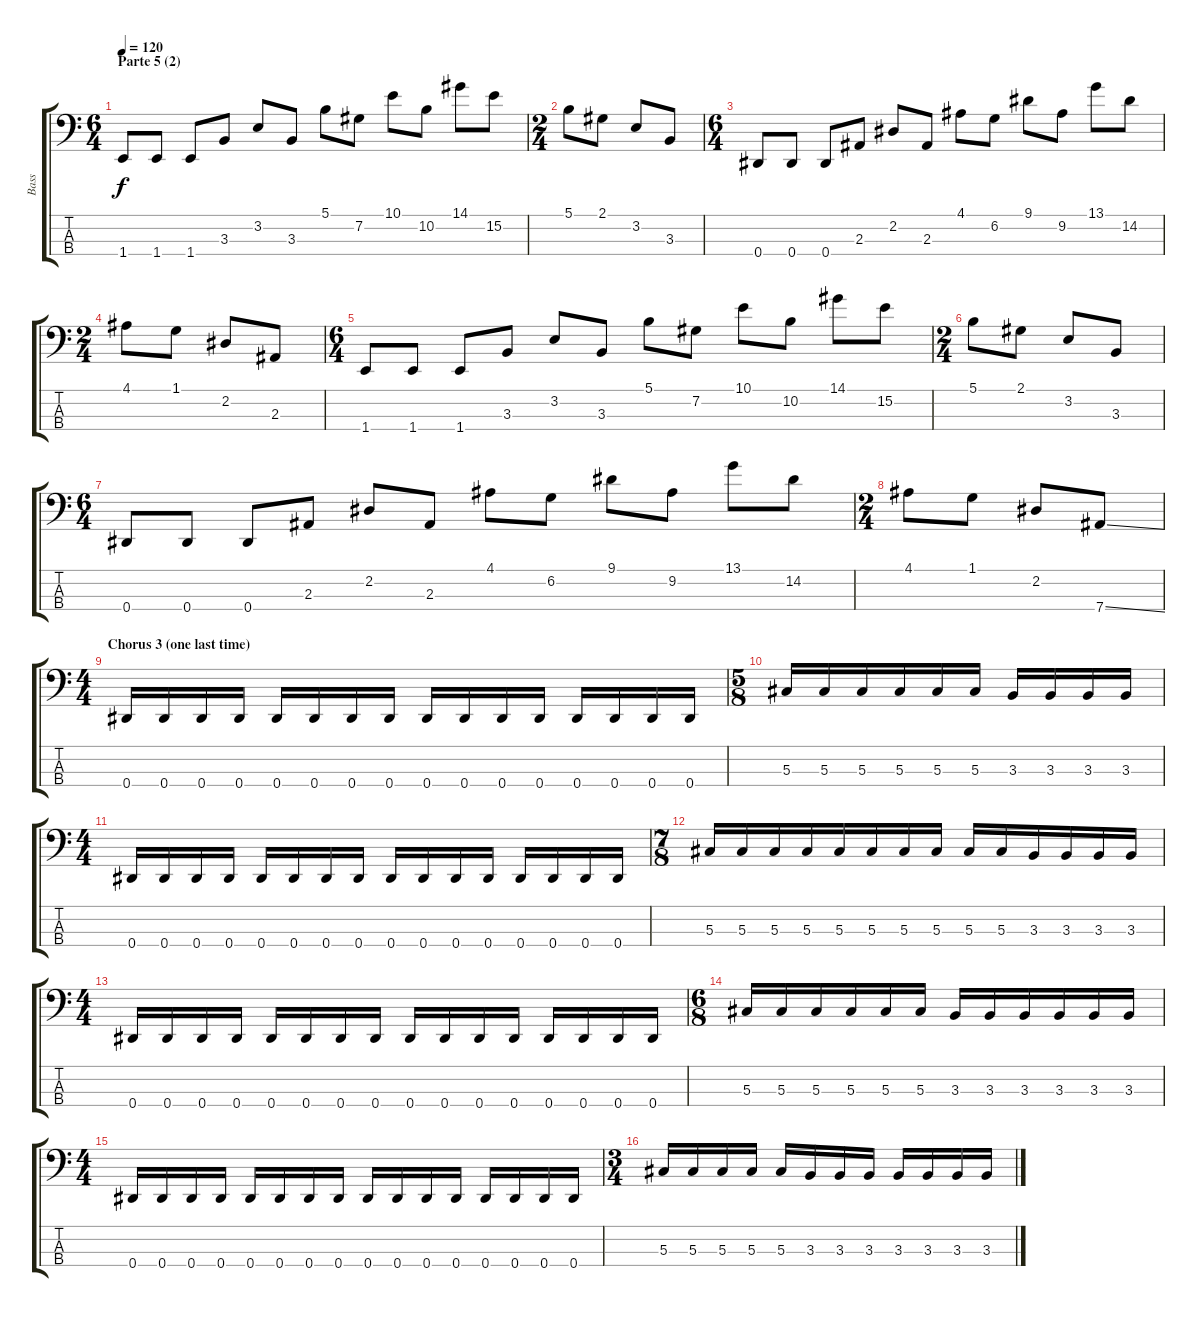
\track ("Bass" "Bass") {instrument electricbassfinger}
\staff {score tabs}
\tuning (Gb2 Db2 Ab1 Eb1) {hide}
\ts (6 4)
\section ("" "Parte 5 (2)")
\tempo 120
\clef f4
\ks c
1.4.8{dy f} 1.4.8 1.4.8 3.3.8 3.2.8 3.3.8 5.1.8 7.2.8 10.1.8 10.2.8 14.1.8 15.2.8 |
\ts (2 4)
5.1.8 2.1.8 3.2.8 3.3.8 |
\ts (6 4)
0.4.8 0.4.8 0.4.8 2.3.8 2.2.8 2.3.8 4.1.8 6.2.8 9.1.8 9.2.8 13.1.8 14.2.8 |
\ts (2 4)
4.1.8 1.1.8 2.2.8 2.3.8 |
\ts (6 4)
1.4.8 1.4.8 1.4.8 3.3.8 3.2.8 3.3.8 5.1.8 7.2.8 10.1.8 10.2.8 14.1.8 15.2.8 |
\ts (2 4)
5.1.8 2.1.8 3.2.8 3.3.8 |
\ts (6 4)
0.4.8 0.4.8 0.4.8 2.3.8 2.2.8 2.3.8 4.1.8 6.2.8 9.1.8 9.2.8 13.1.8 14.2.8 |
\ts (2 4)
4.1.8 1.1.8 2.2.8 7.4{ss}.8 |
\ts (4 4)
\section ("" "Chorus 3 (one last time)")
0.4.16 0.4.16 0.4.16 0.4.16 0.4.16 0.4.16 0.4.16 0.4.16 0.4.16 0.4.16 0.4.16 0.4.16 0.4.16 0.4.16 0.4.16 0.4.16 |
\ts (5 8)
5.3.16 5.3.16 5.3.16 5.3.16 5.3.16 5.3.16 3.3.16 3.3.16 3.3.16 3.3.16 |
\ts (4 4)
0.4.16 0.4.16 0.4.16 0.4.16 0.4.16 0.4.16 0.4.16 0.4.16 0.4.16 0.4.16 0.4.16 0.4.16 0.4.16 0.4.16 0.4.16 0.4.16 |
\ts (7 8)
5.3.16 5.3.16 5.3.16 5.3.16 5.3.16 5.3.16 5.3.16 5.3.16 5.3.16 5.3.16 3.3.16 3.3.16 3.3.16 3.3.16 |
\ts (4 4)
0.4.16 0.4.16 0.4.16 0.4.16 0.4.16 0.4.16 0.4.16 0.4.16 0.4.16 0.4.16 0.4.16 0.4.16 0.4.16 0.4.16 0.4.16 0.4.16 |
\ts (6 8)
5.3.16 5.3.16 5.3.16 5.3.16 5.3.16 5.3.16 3.3.16 3.3.16 3.3.16 3.3.16 3.3.16 3.3.16 |
\ts (4 4)
0.4.16 0.4.16 0.4.16 0.4.16 0.4.16 0.4.16 0.4.16 0.4.16 0.4.16 0.4.16 0.4.16 0.4.16 0.4.16 0.4.16 0.4.16 0.4.16 |
\ts (3 4)
5.3.16 5.3.16 5.3.16 5.3.16 5.3.16 3.3.16 3.3.16 3.3.16 3.3.16 3.3.16 3.3.16 3.3.16
